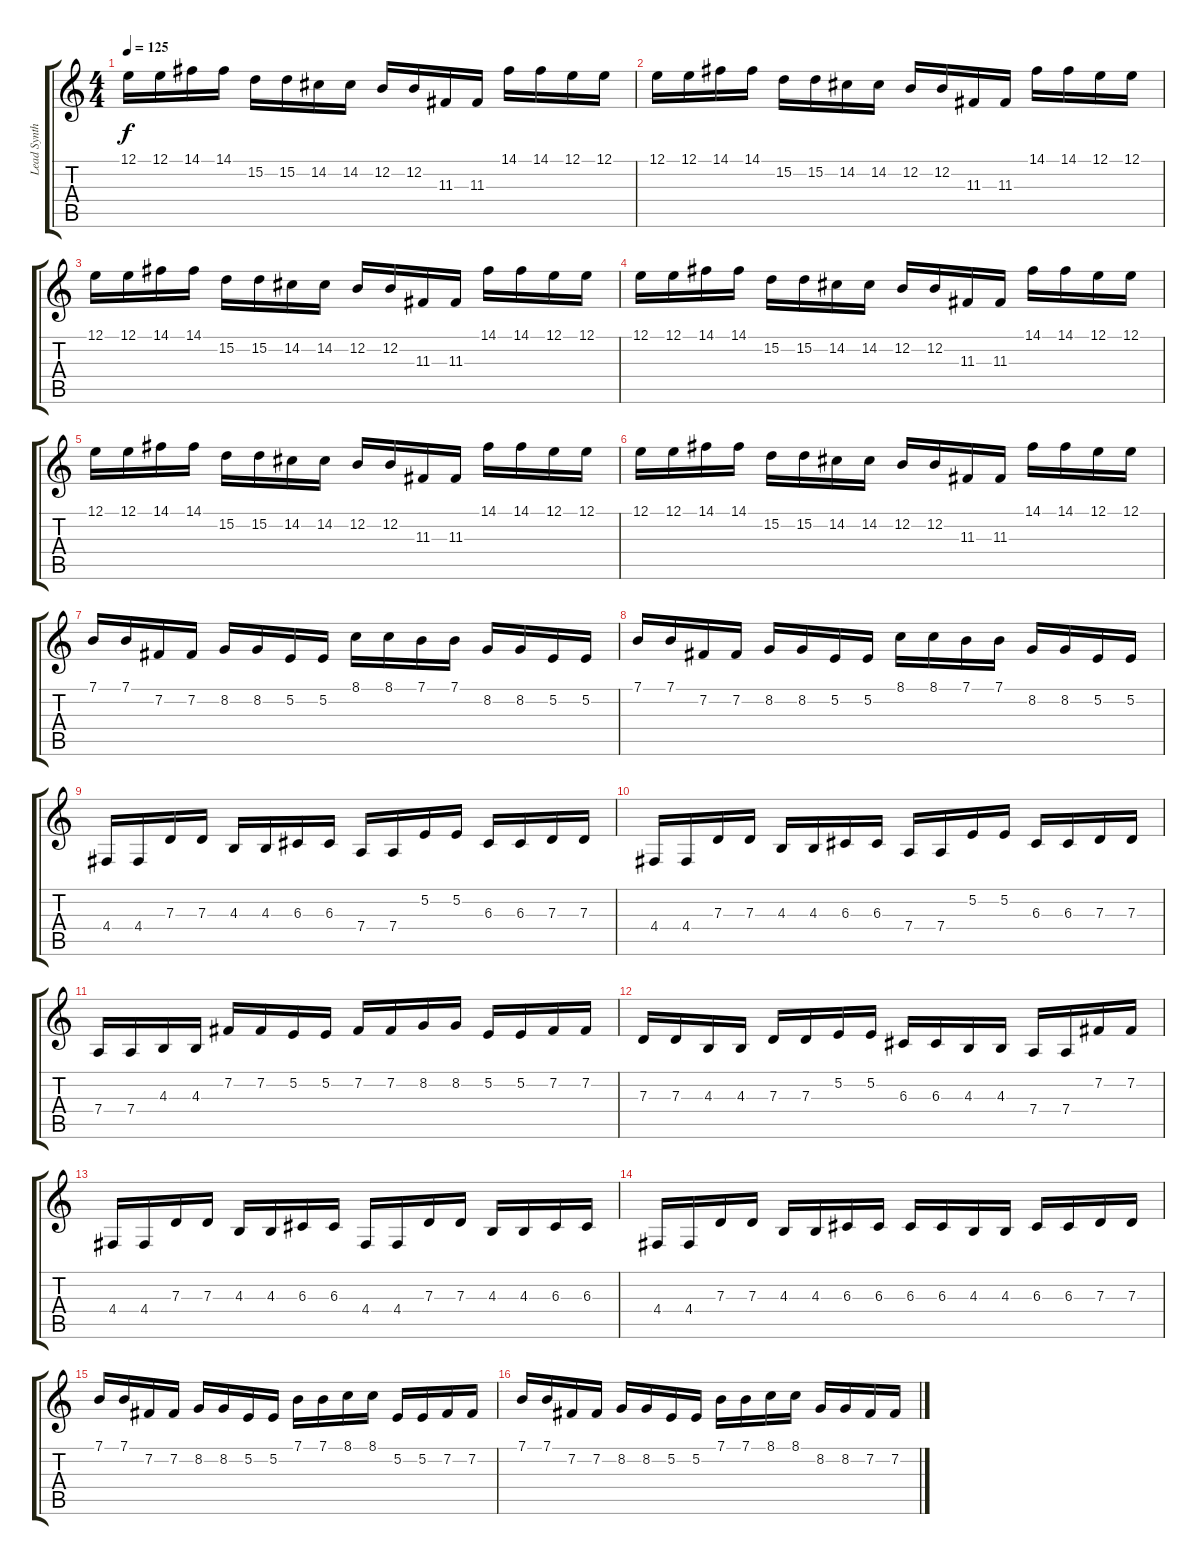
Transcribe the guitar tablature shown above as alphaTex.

\track ("Lead Synth" "Lead Synth") {instrument lead2sawtooth}
\staff {score tabs}
\tuning (E4 B3 G3 D3 A2 E2) {hide}
\ts (4 4)
\tempo 125
\clef g2
\ks c
12.1.16{dy f} 12.1.16 14.1.16 14.1.16 15.2.16 15.2.16 14.2.16 14.2.16 12.2.16 12.2.16 11.3.16 11.3.16 14.1.16 14.1.16 12.1.16 12.1.16 |
12.1.16 12.1.16 14.1.16 14.1.16 15.2.16 15.2.16 14.2.16 14.2.16 12.2.16 12.2.16 11.3.16 11.3.16 14.1.16 14.1.16 12.1.16 12.1.16 |
12.1.16 12.1.16 14.1.16 14.1.16 15.2.16 15.2.16 14.2.16 14.2.16 12.2.16 12.2.16 11.3.16 11.3.16 14.1.16 14.1.16 12.1.16 12.1.16 |
12.1.16 12.1.16 14.1.16 14.1.16 15.2.16 15.2.16 14.2.16 14.2.16 12.2.16 12.2.16 11.3.16 11.3.16 14.1.16 14.1.16 12.1.16 12.1.16 |
12.1.16 12.1.16 14.1.16 14.1.16 15.2.16 15.2.16 14.2.16 14.2.16 12.2.16 12.2.16 11.3.16 11.3.16 14.1.16 14.1.16 12.1.16 12.1.16 |
12.1.16 12.1.16 14.1.16 14.1.16 15.2.16 15.2.16 14.2.16 14.2.16 12.2.16 12.2.16 11.3.16 11.3.16 14.1.16 14.1.16 12.1.16 12.1.16 |
7.1.16 7.1.16 7.2.16 7.2.16 8.2.16 8.2.16 5.2.16 5.2.16 8.1.16 8.1.16 7.1.16 7.1.16 8.2.16 8.2.16 5.2.16 5.2.16 |
7.1.16 7.1.16 7.2.16 7.2.16 8.2.16 8.2.16 5.2.16 5.2.16 8.1.16 8.1.16 7.1.16 7.1.16 8.2.16 8.2.16 5.2.16 5.2.16 |
4.4.16 4.4.16 7.3.16 7.3.16 4.3.16 4.3.16 6.3.16 6.3.16 7.4.16 7.4.16 5.2.16 5.2.16 6.3.16 6.3.16 7.3.16 7.3.16 |
4.4.16 4.4.16 7.3.16 7.3.16 4.3.16 4.3.16 6.3.16 6.3.16 7.4.16 7.4.16 5.2.16 5.2.16 6.3.16 6.3.16 7.3.16 7.3.16 |
7.4.16 7.4.16 4.3.16 4.3.16 7.2.16 7.2.16 5.2.16 5.2.16 7.2.16 7.2.16 8.2.16 8.2.16 5.2.16 5.2.16 7.2.16 7.2.16 |
7.3.16 7.3.16 4.3.16 4.3.16 7.3.16 7.3.16 5.2.16 5.2.16 6.3.16 6.3.16 4.3.16 4.3.16 7.4.16 7.4.16 7.2.16 7.2.16 |
4.4.16 4.4.16 7.3.16 7.3.16 4.3.16 4.3.16 6.3.16 6.3.16 4.4.16 4.4.16 7.3.16 7.3.16 4.3.16 4.3.16 6.3.16 6.3.16 |
4.4.16 4.4.16 7.3.16 7.3.16 4.3.16 4.3.16 6.3.16 6.3.16 6.3.16 6.3.16 4.3.16 4.3.16 6.3.16 6.3.16 7.3.16 7.3.16 |
7.1.16 7.1.16 7.2.16 7.2.16 8.2.16 8.2.16 5.2.16 5.2.16 7.1.16 7.1.16 8.1.16 8.1.16 5.2.16 5.2.16 7.2.16 7.2.16 |
7.1.16 7.1.16 7.2.16 7.2.16 8.2.16 8.2.16 5.2.16 5.2.16 7.1.16 7.1.16 8.1.16 8.1.16 8.2.16 8.2.16 7.2.16 7.2.16
